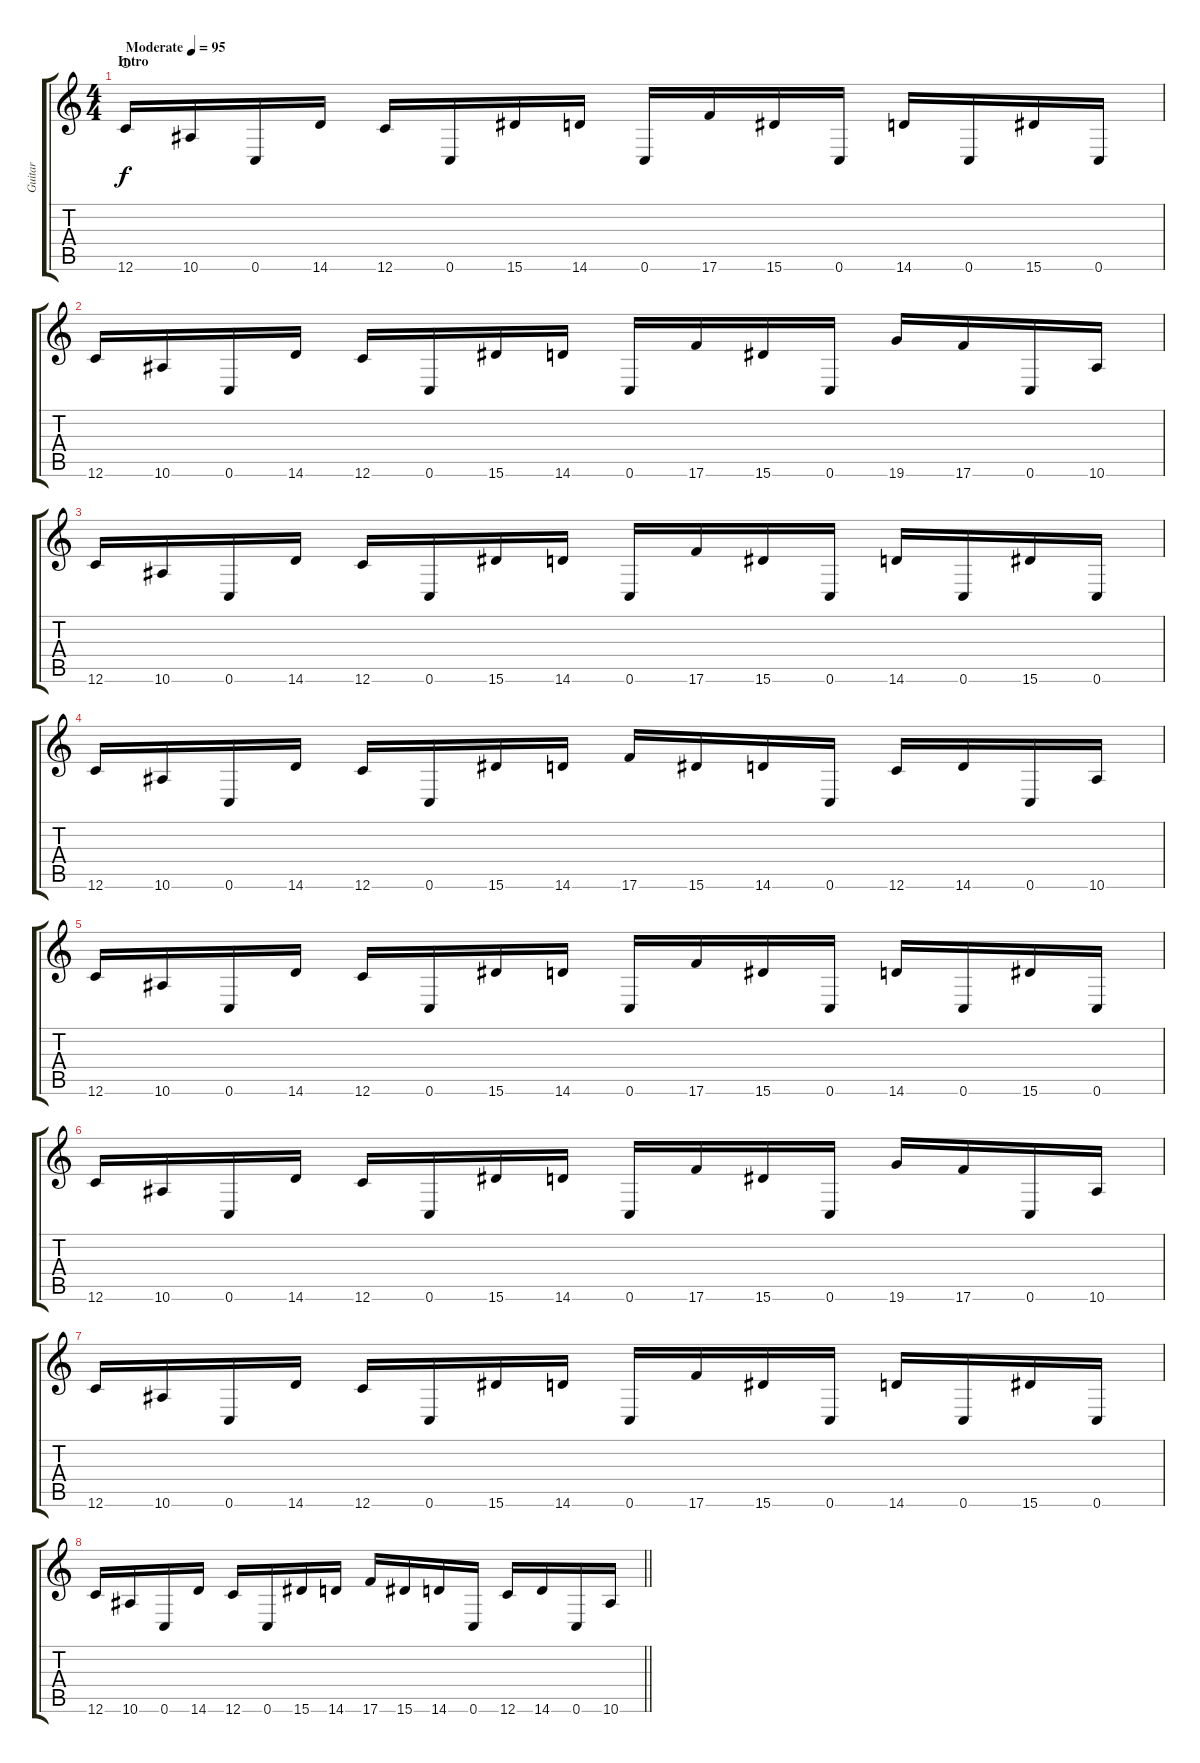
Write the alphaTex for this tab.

\track ("Guitar" "Guitar") {instrument distortionguitar}
\staff {score tabs}
\tuning (D4 A3 F3 C3 G2 C2) {hide}
\ts (4 4)
\section ("" "Intro")
\tempo (95 "Moderate")
\clef g2
\ks c
12.6.16{dy f balance 8 instrument distortionguitar waho} 10.6.16 0.6.16 14.6.16 12.6.16 0.6.16 15.6.16 14.6.16 0.6.16 17.6.16 15.6.16 0.6.16 14.6.16 0.6.16 15.6.16 0.6.16 |
12.6.16 10.6.16 0.6.16 14.6.16 12.6.16 0.6.16 15.6.16 14.6.16 0.6.16 17.6.16 15.6.16 0.6.16 19.6.16 17.6.16 0.6.16 10.6.16 |
12.6.16 10.6.16 0.6.16 14.6.16 12.6.16 0.6.16 15.6.16 14.6.16 0.6.16 17.6.16 15.6.16 0.6.16 14.6.16 0.6.16 15.6.16 0.6.16 |
12.6.16 10.6.16 0.6.16 14.6.16 12.6.16 0.6.16 15.6.16 14.6.16 17.6.16 15.6.16 14.6.16 0.6.16 12.6.16 14.6.16 0.6.16 10.6.16 |
12.6.16{balance 16} 10.6.16 0.6.16 14.6.16 12.6.16 0.6.16 15.6.16 14.6.16 0.6.16 17.6.16 15.6.16 0.6.16 14.6.16 0.6.16 15.6.16 0.6.16 |
12.6.16 10.6.16 0.6.16 14.6.16 12.6.16 0.6.16 15.6.16 14.6.16 0.6.16 17.6.16 15.6.16 0.6.16 19.6.16 17.6.16 0.6.16 10.6.16 |
12.6.16 10.6.16 0.6.16 14.6.16 12.6.16 0.6.16 15.6.16 14.6.16 0.6.16 17.6.16 15.6.16 0.6.16 14.6.16 0.6.16 15.6.16 0.6.16 |
\barLineRight lightlight
12.6.16 10.6.16 0.6.16 14.6.16 12.6.16 0.6.16 15.6.16 14.6.16 17.6.16 15.6.16 14.6.16 0.6.16 12.6.16 14.6.16 0.6.16 10.6.16
